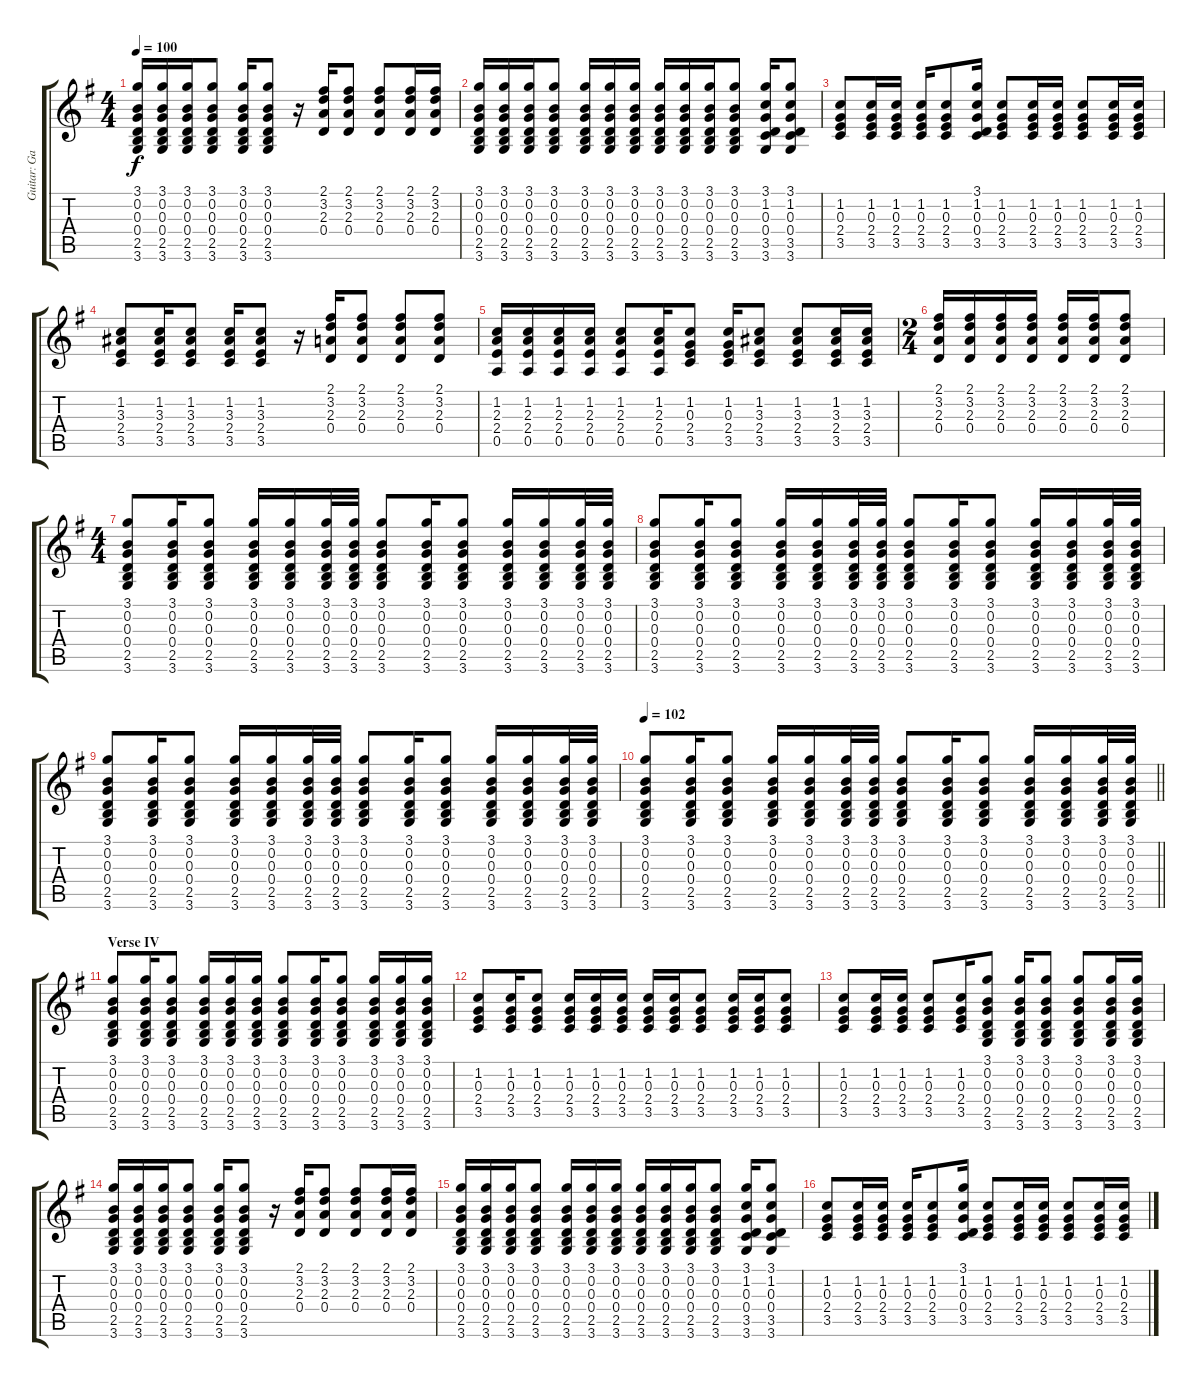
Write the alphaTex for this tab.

\track ("Guitar: Gary" "Guitar: Ga") {instrument acousticguitarsteel}
\staff {score tabs}
\tuning (E4 B3 G3 D3 A2 E2) {hide}
\ts (4 4)
\tempo 100
\clef g2
\ks g
(3.1 0.2 0.3 0.4 2.5 3.6).16{dy f} (3.1 0.2 0.3 0.4 2.5 3.6).16 (3.1 0.2 0.3 0.4 2.5 3.6).16 (3.1 0.2 0.3 0.4 2.5 3.6).8 (3.1 0.2 0.3 0.4 2.5 3.6).16 (3.1 0.2 0.3 0.4 2.5 3.6).8 r.16 (2.1 3.2 2.3 0.4).16 (2.1 3.2 2.3 0.4).8 (2.1 3.2 2.3 0.4).8 (2.1 3.2 2.3 0.4).16 (2.1 3.2 2.3 0.4).16 |
(3.1 0.2 0.3 0.4 2.5 3.6).16 (3.1 0.2 0.3 0.4 2.5 3.6).16 (3.1 0.2 0.3 0.4 2.5 3.6).16 (3.1 0.2 0.3 0.4 2.5 3.6).8 (3.1 0.2 0.3 0.4 2.5 3.6).16 (3.1 0.2 0.3 0.4 2.5 3.6).16 (3.1 0.2 0.3 0.4 2.5 3.6).16 (3.1 0.2 0.3 0.4 2.5 3.6).16 (3.1 0.2 0.3 0.4 2.5 3.6).16 (3.1 0.2 0.3 0.4 2.5 3.6).16 (3.1 0.2 0.3 0.4 2.5 3.6).8 (3.1 1.2 0.3 0.4 3.5 3.6).16 (3.1 1.2 0.3 0.4 3.5 3.6).8 |
(1.2 0.3 2.4 3.5).8 (1.2 0.3 2.4 3.5).16 (1.2 0.3 2.4 3.5).16 (1.2 0.3 2.4 3.5).16 (1.2 0.3 2.4 3.5).8 (3.1 1.2 0.3 0.4 3.5).16 (1.2 0.3 2.4 3.5).8 (1.2 0.3 2.4 3.5).16 (1.2 0.3 2.4 3.5).16 (1.2 0.3 2.4 3.5).8 (1.2 0.3 2.4 3.5).16 (1.2 0.3 2.4 3.5).16 |
(1.2 3.3 2.4 3.5).8 (1.2 3.3 2.4 3.5).16 (1.2 3.3 2.4 3.5).8 (1.2 3.3 2.4 3.5).16 (1.2 3.3 2.4 3.5).8 r.16 (2.1 3.2 2.3 0.4).16 (2.1 3.2 2.3 0.4).8 (2.1 3.2 2.3 0.4).8 (2.1 3.2 2.3 0.4).8 |
(1.2 2.3 2.4 0.5).16 (1.2 2.3 2.4 0.5).16 (1.2 2.3 2.4 0.5).16 (1.2 2.3 2.4 0.5).16 (1.2 2.3 2.4 0.5).8 (1.2 2.3 2.4 0.5).16 (1.2 0.3 2.4 3.5).8 (1.2 0.3 2.4 3.5).16 (1.2 3.3 2.4 3.5).8 (1.2 3.3 2.4 3.5).8 (1.2 3.3 2.4 3.5).16 (1.2 3.3 2.4 3.5).16 |
\ts (2 4)
(2.1 3.2 2.3 0.4).16 (2.1 3.2 2.3 0.4).16 (2.1 3.2 2.3 0.4).16 (2.1 3.2 2.3 0.4).16 (2.1 3.2 2.3 0.4).16 (2.1 3.2 2.3 0.4).16 (2.1 3.2 2.3 0.4).8 |
\ts (4 4)
(3.1 0.2 0.3 0.4 2.5 3.6).8 (3.1 0.2 0.3 0.4 2.5 3.6).16 (3.1 0.2 0.3 0.4 2.5 3.6).8 (3.1 0.2 0.3 0.4 2.5 3.6).16 (3.1 0.2 0.3 0.4 2.5 3.6).16 (3.1 0.2 0.3 0.4 2.5 3.6).32 (3.1 0.2 0.3 0.4 2.5 3.6).32 (3.1 0.2 0.3 0.4 2.5 3.6).8 (3.1 0.2 0.3 0.4 2.5 3.6).16 (3.1 0.2 0.3 0.4 2.5 3.6).8 (3.1 0.2 0.3 0.4 2.5 3.6).16 (3.1 0.2 0.3 0.4 2.5 3.6).16 (3.1 0.2 0.3 0.4 2.5 3.6).32 (3.1 0.2 0.3 0.4 2.5 3.6).32 |
(3.1 0.2 0.3 0.4 2.5 3.6).8 (3.1 0.2 0.3 0.4 2.5 3.6).16 (3.1 0.2 0.3 0.4 2.5 3.6).8 (3.1 0.2 0.3 0.4 2.5 3.6).16 (3.1 0.2 0.3 0.4 2.5 3.6).16 (3.1 0.2 0.3 0.4 2.5 3.6).32 (3.1 0.2 0.3 0.4 2.5 3.6).32 (3.1 0.2 0.3 0.4 2.5 3.6).8 (3.1 0.2 0.3 0.4 2.5 3.6).16 (3.1 0.2 0.3 0.4 2.5 3.6).8 (3.1 0.2 0.3 0.4 2.5 3.6).16 (3.1 0.2 0.3 0.4 2.5 3.6).16 (3.1 0.2 0.3 0.4 2.5 3.6).32 (3.1 0.2 0.3 0.4 2.5 3.6).32 |
(3.1 0.2 0.3 0.4 2.5 3.6).8 (3.1 0.2 0.3 0.4 2.5 3.6).16 (3.1 0.2 0.3 0.4 2.5 3.6).8 (3.1 0.2 0.3 0.4 2.5 3.6).16 (3.1 0.2 0.3 0.4 2.5 3.6).16 (3.1 0.2 0.3 0.4 2.5 3.6).32 (3.1 0.2 0.3 0.4 2.5 3.6).32 (3.1 0.2 0.3 0.4 2.5 3.6).8 (3.1 0.2 0.3 0.4 2.5 3.6).16 (3.1 0.2 0.3 0.4 2.5 3.6).8 (3.1 0.2 0.3 0.4 2.5 3.6).16 (3.1 0.2 0.3 0.4 2.5 3.6).16 (3.1 0.2 0.3 0.4 2.5 3.6).32 (3.1 0.2 0.3 0.4 2.5 3.6).32 |
\tempo 102
\barLineRight lightlight
(3.1 0.2 0.3 0.4 2.5 3.6).8 (3.1 0.2 0.3 0.4 2.5 3.6).16 (3.1 0.2 0.3 0.4 2.5 3.6).8 (3.1 0.2 0.3 0.4 2.5 3.6).16 (3.1 0.2 0.3 0.4 2.5 3.6).16 (3.1 0.2 0.3 0.4 2.5 3.6).32 (3.1 0.2 0.3 0.4 2.5 3.6).32 (3.1 0.2 0.3 0.4 2.5 3.6).8 (3.1 0.2 0.3 0.4 2.5 3.6).16 (3.1 0.2 0.3 0.4 2.5 3.6).8 (3.1 0.2 0.3 0.4 2.5 3.6).16 (3.1 0.2 0.3 0.4 2.5 3.6).16 (3.1 0.2 0.3 0.4 2.5 3.6).32 (3.1 0.2 0.3 0.4 2.5 3.6).32 |
\section ("" "Verse IV")
(3.1 0.2 0.3 0.4 2.5 3.6).8 (3.1 0.2 0.3 0.4 2.5 3.6).16 (3.1 0.2 0.3 0.4 2.5 3.6).8 (3.1 0.2 0.3 0.4 2.5 3.6).16 (3.1 0.2 0.3 0.4 2.5 3.6).16 (3.1 0.2 0.3 0.4 2.5 3.6).16 (3.1 0.2 0.3 0.4 2.5 3.6).8 (3.1 0.2 0.3 0.4 2.5 3.6).16 (3.1 0.2 0.3 0.4 2.5 3.6).8 (3.1 0.2 0.3 0.4 2.5 3.6).16 (3.1 0.2 0.3 0.4 2.5 3.6).16 (3.1 0.2 0.3 0.4 2.5 3.6).16 |
(1.2 0.3 2.4 3.5).8 (1.2 0.3 2.4 3.5).16 (1.2 0.3 2.4 3.5).8 (1.2 0.3 2.4 3.5).16 (1.2 0.3 2.4 3.5).16 (1.2 0.3 2.4 3.5).16 (1.2 0.3 2.4 3.5).16 (1.2 0.3 2.4 3.5).16 (1.2 0.3 2.4 3.5).8 (1.2 0.3 2.4 3.5).16 (1.2 0.3 2.4 3.5).16 (1.2 0.3 2.4 3.5).8 |
(1.2 0.3 2.4 3.5).8 (1.2 0.3 2.4 3.5).16 (1.2 0.3 2.4 3.5).16 (1.2 0.3 2.4 3.5).8 (1.2 0.3 2.4 3.5).16 (3.1 0.2 0.3 0.4 2.5 3.6).8 (3.1 0.2 0.3 0.4 2.5 3.6).16 (3.1 0.2 0.3 0.4 2.5 3.6).8 (3.1 0.2 0.3 0.4 2.5 3.6).8 (3.1 0.2 0.3 0.4 2.5 3.6).16 (3.1 0.2 0.3 0.4 2.5 3.6).16 |
(3.1 0.2 0.3 0.4 2.5 3.6).16 (3.1 0.2 0.3 0.4 2.5 3.6).16 (3.1 0.2 0.3 0.4 2.5 3.6).16 (3.1 0.2 0.3 0.4 2.5 3.6).8 (3.1 0.2 0.3 0.4 2.5 3.6).16 (3.1 0.2 0.3 0.4 2.5 3.6).8 r.16 (2.1 3.2 2.3 0.4).16 (2.1 3.2 2.3 0.4).8 (2.1 3.2 2.3 0.4).8 (2.1 3.2 2.3 0.4).16 (2.1 3.2 2.3 0.4).16 |
(3.1 0.2 0.3 0.4 2.5 3.6).16 (3.1 0.2 0.3 0.4 2.5 3.6).16 (3.1 0.2 0.3 0.4 2.5 3.6).16 (3.1 0.2 0.3 0.4 2.5 3.6).8 (3.1 0.2 0.3 0.4 2.5 3.6).16 (3.1 0.2 0.3 0.4 2.5 3.6).16 (3.1 0.2 0.3 0.4 2.5 3.6).16 (3.1 0.2 0.3 0.4 2.5 3.6).16 (3.1 0.2 0.3 0.4 2.5 3.6).16 (3.1 0.2 0.3 0.4 2.5 3.6).16 (3.1 0.2 0.3 0.4 2.5 3.6).8 (3.1 1.2 0.3 0.4 3.5 3.6).16 (3.1 1.2 0.3 0.4 3.5 3.6).8 |
(1.2 0.3 2.4 3.5).8 (1.2 0.3 2.4 3.5).16 (1.2 0.3 2.4 3.5).16 (1.2 0.3 2.4 3.5).16 (1.2 0.3 2.4 3.5).8 (3.1 1.2 0.3 0.4 3.5).16 (1.2 0.3 2.4 3.5).8 (1.2 0.3 2.4 3.5).16 (1.2 0.3 2.4 3.5).16 (1.2 0.3 2.4 3.5).8 (1.2 0.3 2.4 3.5).16 (1.2 0.3 2.4 3.5).16
